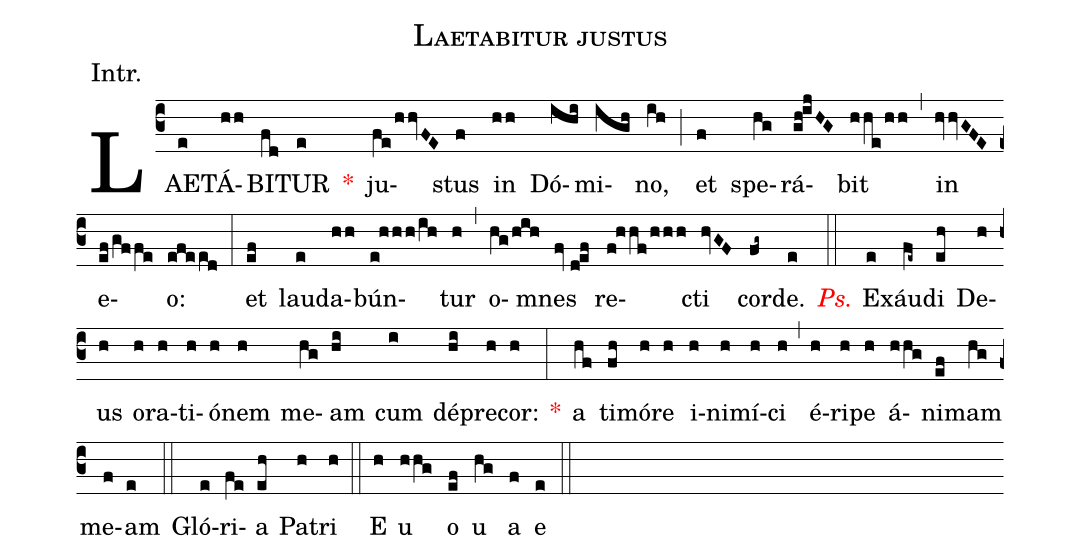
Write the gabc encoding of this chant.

name:Laetabitur justus;
annotation:Intr.;
mode:VIII.;
office-part:Introit;
%%
(c3) LAE(e)TÁ(hh)BI(fd)TUR(e) <v>\red{*}</v>() ju(fe/hhvFE)stus(f) in(hh) Dó(ihi)mi(igh)no,(ih) (;) et(f) spe(hg)rá(gh!ijHG)bit(hhe/hh) (,) in(hvvGFE) e(ef/gffe)o:(efeed) (:) et(ef) lau(e)da(hh)bún(e!hhh/ih)tur(h) (,) o(hg/hih)mnes(fv//d!ef) re(f!hhf/hhh)cti(hvGF) cor(fg~)de.(e) (::) <v>\redit{Ps.}</v> Ex(e)áu(fe~)di(eh) De(h)us(h) o(h)ra(h)ti(h)ó(h)nem(h) me(hg)am(hi) cum(i) dé(hi)pre(h)cor:(h) <v>\red{*}</v>(:) a(hf) ti(fh)mó(h)re(h) i(h)ni(h)mí(h)ci(h) (,) é(h)ri(h)pe(h) á(hhg)ni(ef)mam(hg) me(f)am(e) (::) Gló(e)ri(fe)a(eh) Pa(h)tri(h) (::) E(h) u(hhg) o(ef) u(hg) a(f) e(e) (::)
